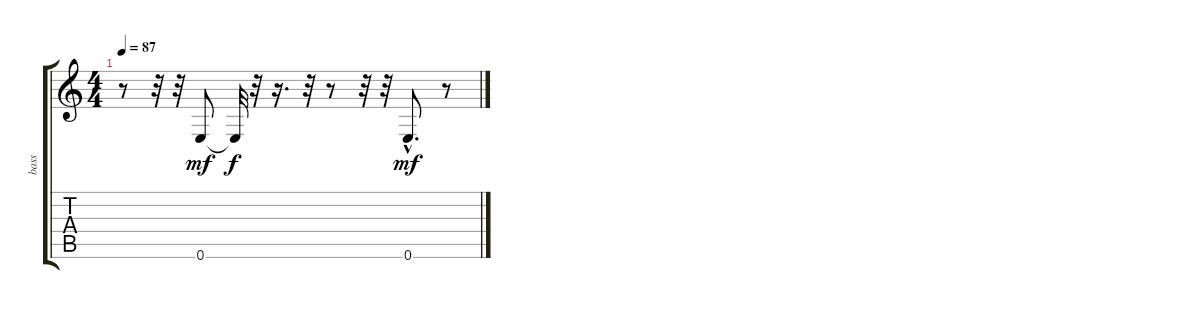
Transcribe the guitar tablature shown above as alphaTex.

\track ("bass" "bass") {instrument fretlessbass}
\staff {score tabs}
\tuning (E4 B3 G3 D3 A2 E2) {hide}
\ts (4 4)
\tempo 87
\clef g2
\ks c
r.8{dy mf} r.32 r.32 0.6.8 0.6{t}.32{dy f} r.32 r.16{d} r.32 r.8 r.32 r.32 0.6{hac}.8{d dy mf} r.8
